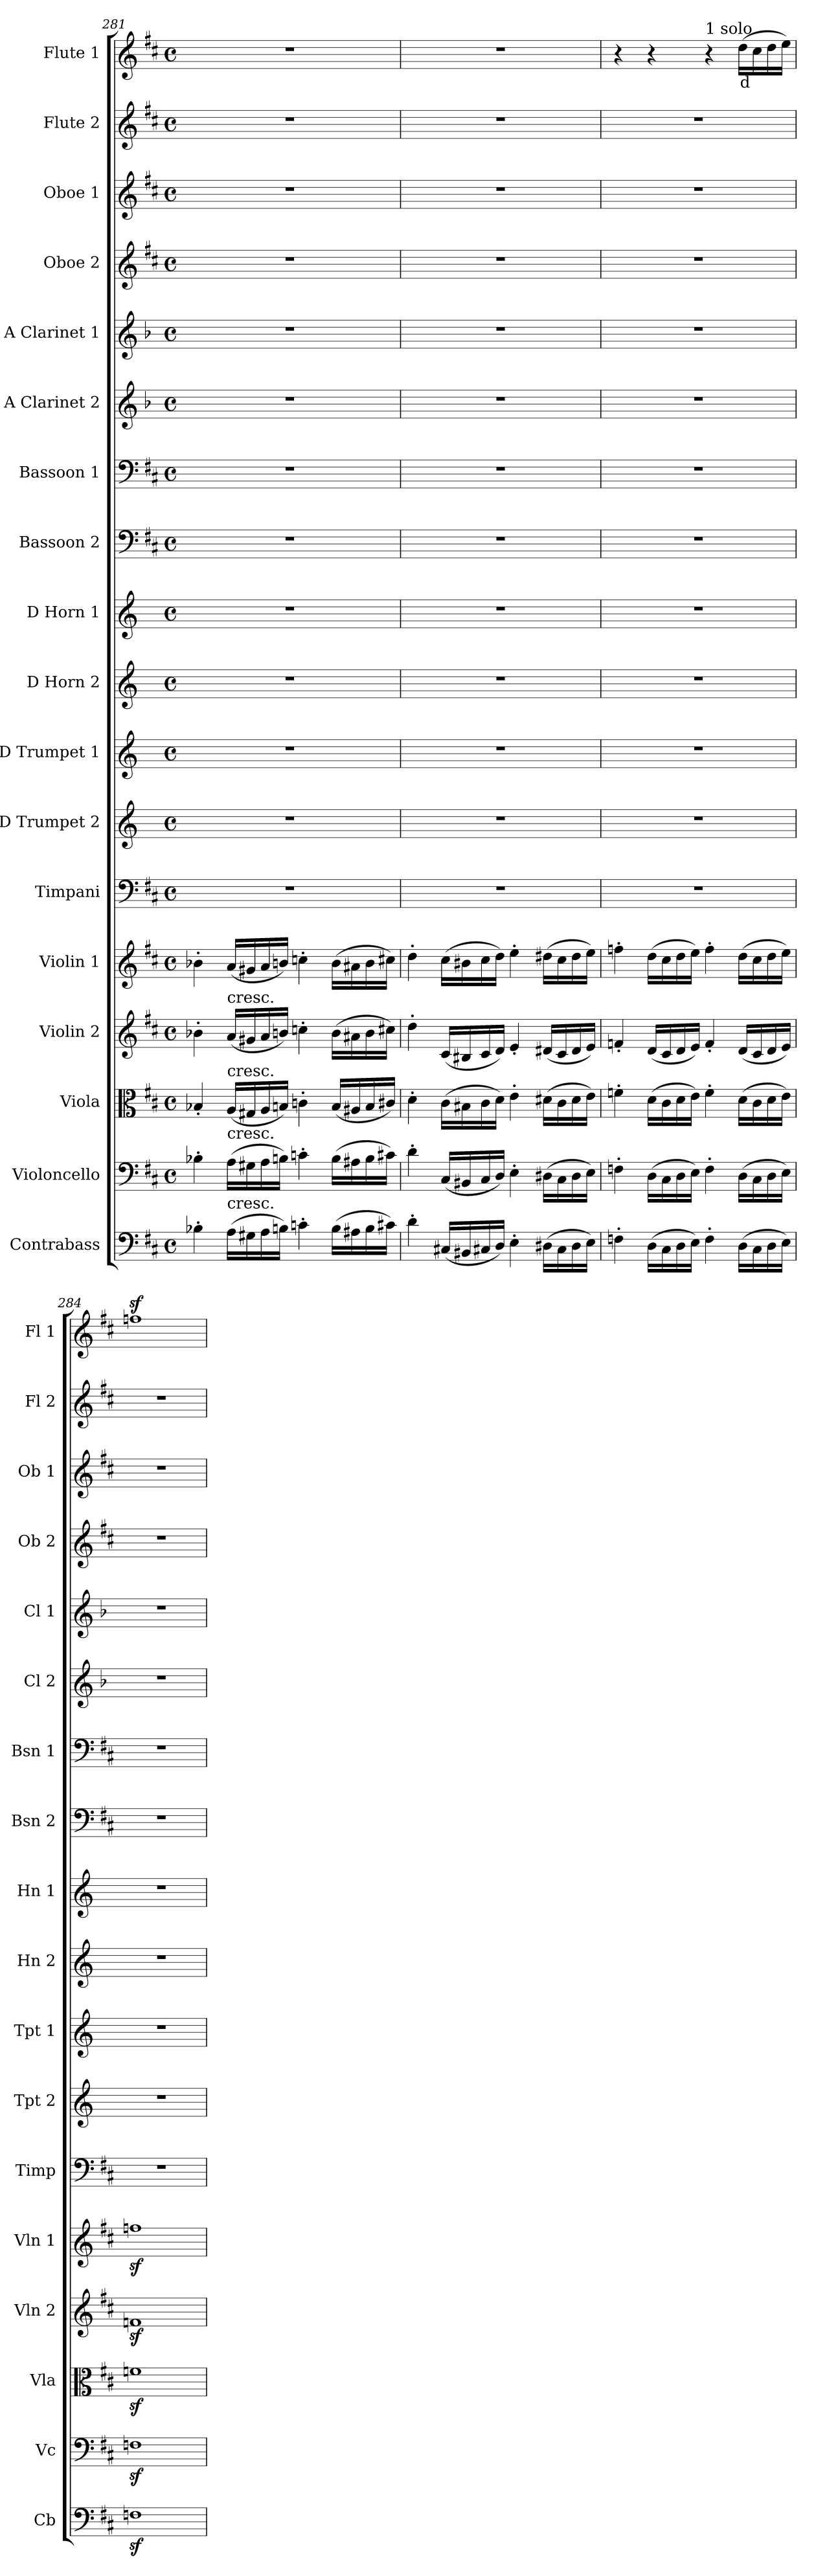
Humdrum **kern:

**kern	**kern	**kern	**kern	**kern	**kern	**kern	**kern	**kern	**kern	**kern	**kern	**kern	**kern	**kern	**kern	**kern	**kern	**text
*part18	*part17	*part16	*part15	*part14	*part13	*part12	*part11	*part10	*part9	*part8	*part7	*part6	*part5	*part4	*part3	*part2	*part1	*part1
*staff18	*staff17	*staff16	*staff15	*staff14	*staff13	*staff12	*staff11	*staff10	*staff9	*staff8	*staff7	*staff6	*staff5	*staff4	*staff3	*staff2	*staff1	*staff1
*I"Contrabass	*I"Violoncello	*I"Viola	*I"Violin 2	*I"Violin 1	*I"Timpani	*I"D Trumpet 2	*I"D Trumpet 1	*I"D Horn 2	*I"D Horn 1	*I"Bassoon 2	*I"Bassoon 1	*I"A Clarinet 2	*I"A Clarinet 1	*I"Oboe 2	*I"Oboe 1	*I"Flute 2	*I"Flute 1	*
*I'Cb	*I'Vc	*I'Vla	*I'Vln 2	*I'Vln 1	*I'Timp	*I'Tpt 2	*I'Tpt 1	*I'Hn 2	*I'Hn 1	*I'Bsn 2	*I'Bsn 1	*I'Cl 2	*I'Cl 1	*I'Ob 2	*I'Ob 1	*I'Fl 2	*I'Fl 1	*
*clefF4	*clefF4	*clefC3	*clefG2	*clefG2	*clefF4	*clefG2	*clefG2	*clefG2	*clefG2	*clefF4	*clefF4	*clefG2	*clefG2	*clefG2	*clefG2	*clefG2	*clefG2	*
*ITrd7c12	*	*	*	*	*	*ITrd-1c-2	*ITrd-1c-2	*ITrd6c10	*ITrd6c10	*	*	*ITrd2c3	*ITrd2c3	*	*	*	*	*
*k[f#c#]	*k[f#c#]	*k[f#c#]	*k[f#c#]	*k[f#c#]	*k[f#c#]	*k[f#c#]	*k[f#c#]	*k[f#c#]	*k[f#c#]	*k[f#c#]	*k[f#c#]	*k[f#c#]	*k[f#c#]	*k[f#c#]	*k[f#c#]	*k[f#c#]	*k[f#c#]	*
*M4/4	*M4/4	*M4/4	*M4/4	*M4/4	*M4/4	*M4/4	*M4/4	*M4/4	*M4/4	*M4/4	*M4/4	*M4/4	*M4/4	*M4/4	*M4/4	*M4/4	*M4/4	*
*met(c)	*met(c)	*met(c)	*met(c)	*met(c)	*met(c)	*met(c)	*met(c)	*met(c)	*met(c)	*met(c)	*met(c)	*met(c)	*met(c)	*met(c)	*met(c)	*met(c)	*met(c)	*
=281	=281	=281	=281	=281	=281	=281	=281	=281	=281	=281	=281	=281	=281	=281	=281	=281	=281	=281
4BB-X'\	4B-X'\	4B-X'/	4b-X'\	4b-X'\	1r	1r	1r	1r	1r	1r	1r	1r	1r	1r	1r	1r	1r	.
!	!	!	!LO:TX:a:t=cresc.	!	!	!	!	!	!	!	!	!	!	!	!	!	!	!
!	!	!LO:TX:a:t=cresc.	!	!	!	!	!	!	!	!	!	!	!	!	!	!	!	!
!	!LO:TX:a:t=cresc.	!	!	!	!	!	!	!	!	!	!	!	!	!	!	!	!	!
!LO:TX:a:t=cresc.	!	!	!	!	!	!	!	!	!	!	!	!	!	!	!	!	!	!
(16AA\LL	(16A\LL	(16A/LL	(16a/LL	(16a/LL	.	.	.	.	.	.	.	.	.	.	.	.	.	.
16GG#X\	16G#X\	16G#X/	16g#X/	16g#X/	.	.	.	.	.	.	.	.	.	.	.	.	.	.
16AA\	16A\	16A/	16a/	16a/	.	.	.	.	.	.	.	.	.	.	.	.	.	.
16BBn\JJ)	16Bn\JJ)	16Bn/JJ)	16bn/JJ)	16bn/JJ)	.	.	.	.	.	.	.	.	.	.	.	.	.	.
4Cn'\	4cn'\	4cn'\	4ccn'\	4ccn'\	.	.	.	.	.	.	.	.	.	.	.	.	.	.
(16BB\LL	(16B\LL	(16B/LL	(16b\LL	(16b\LL	.	.	.	.	.	.	.	.	.	.	.	.	.	.
16AA#X\	16A#X\	16A#X/	16a#X\	16a#X\	.	.	.	.	.	.	.	.	.	.	.	.	.	.
16BB\	16B\	16B/	16b\	16b\	.	.	.	.	.	.	.	.	.	.	.	.	.	.
16C#X\JJ)	16c#X\JJ)	16c#X/JJ)	16cc#X\JJ)	16cc#X\JJ)	.	.	.	.	.	.	.	.	.	.	.	.	.	.
=282	=282	=282	=282	=282	=282	=282	=282	=282	=282	=282	=282	=282	=282	=282	=282	=282	=282	=282
4D'\	4d'\	4d'\	4dd'\	4dd'\	1r	1r	1r	1r	1r	1r	1r	1r	1r	1r	1r	1r	1r	.
(16CC#X/LL	(16C#/LL	(16c#\LL	(16c#/LL	(16cc#\LL	.	.	.	.	.	.	.	.	.	.	.	.	.	.
16BBB#X/	16BB#X/	16B#X\	16B#X/	16b#X\	.	.	.	.	.	.	.	.	.	.	.	.	.	.
16CC#X/	16C#/	16c#\	16c#/	16cc#\	.	.	.	.	.	.	.	.	.	.	.	.	.	.
16DD/JJ)	16D/JJ)	16d\JJ)	16d/JJ)	16dd\JJ)	.	.	.	.	.	.	.	.	.	.	.	.	.	.
4EE'\	4E'\	4e'\	4e'/	4ee'\	.	.	.	.	.	.	.	.	.	.	.	.	.	.
(16DD#X\LL	(16D#X\LL	(16d#X\LL	(16d#X/LL	(16dd#X\LL	.	.	.	.	.	.	.	.	.	.	.	.	.	.
16CC#\	16C#\	16c#\	16c#/	16cc#\	.	.	.	.	.	.	.	.	.	.	.	.	.	.
16DD#\	16D#\	16d#\	16d#/	16dd#\	.	.	.	.	.	.	.	.	.	.	.	.	.	.
16EE\JJ)	16E\JJ)	16e\JJ)	16e/JJ)	16ee\JJ)	.	.	.	.	.	.	.	.	.	.	.	.	.	.
=283	=283	=283	=283	=283	=283	=283	=283	=283	=283	=283	=283	=283	=283	=283	=283	=283	=283	=283
4FFn'\	4Fn'\	4fn'\	4fn'/	4ffn'\	1r	1r	1r	1r	1r	1r	1r	1r	1r	1r	1r	1r	4r	.
(16DD\LL	(16D\LL	(16d\LL	(16d/LL	(16dd\LL	.	.	.	.	.	.	.	.	.	.	.	.	4r	.
16CC#\	16C#\	16c#\	16c#/	16cc#\	.	.	.	.	.	.	.	.	.	.	.	.	.	.
16DD\	16D\	16d\	16d/	16dd\	.	.	.	.	.	.	.	.	.	.	.	.	.	.
16EE\JJ)	16E\JJ)	16e\JJ)	16e/JJ)	16ee\JJ)	.	.	.	.	.	.	.	.	.	.	.	.	.	.
!	!	!	!	!	!	!	!	!	!	!	!	!	!	!	!	!	!LO:TX:a:t=1 solo	!
4FF'\	4F'\	4f'\	4f'/	4ff'\	.	.	.	.	.	.	.	.	.	.	.	.	4r	.
!	!	!	!	!	!	!	!	!	!	!	!	!	!	!	!	!	!	!LO:LY:b:color=#FF0000
(16DD\LL	(16D\LL	(16d\LL	(16d/LL	(16dd\LL	.	.	.	.	.	.	.	.	.	.	.	.	(16dd\LL	d
16CC#\	16C#\	16c#\	16c#/	16cc#\	.	.	.	.	.	.	.	.	.	.	.	.	16cc#\	.
16DD\	16D\	16d\	16d/	16dd\	.	.	.	.	.	.	.	.	.	.	.	.	16dd\	.
16EE\JJ)	16E\JJ)	16e\JJ)	16e/JJ)	16ee\JJ)	.	.	.	.	.	.	.	.	.	.	.	.	16ee\JJ)	.
=284	=284	=284	=284	=284	=284	=284	=284	=284	=284	=284	=284	=284	=284	=284	=284	=284	=284	=284
1FFnz<	1Fnz<	1fnz<	1fnz<	1ffnz<	1r	1r	1r	1r	1r	1r	1r	1r	1r	1r	1r	1r	1ffnz<	.
=	=	=	=	=	=	=	=	=	=	=	=	=	=	=	=	=	=	=
*-	*-	*-	*-	*-	*-	*-	*-	*-	*-	*-	*-	*-	*-	*-	*-	*-	*-	*-
